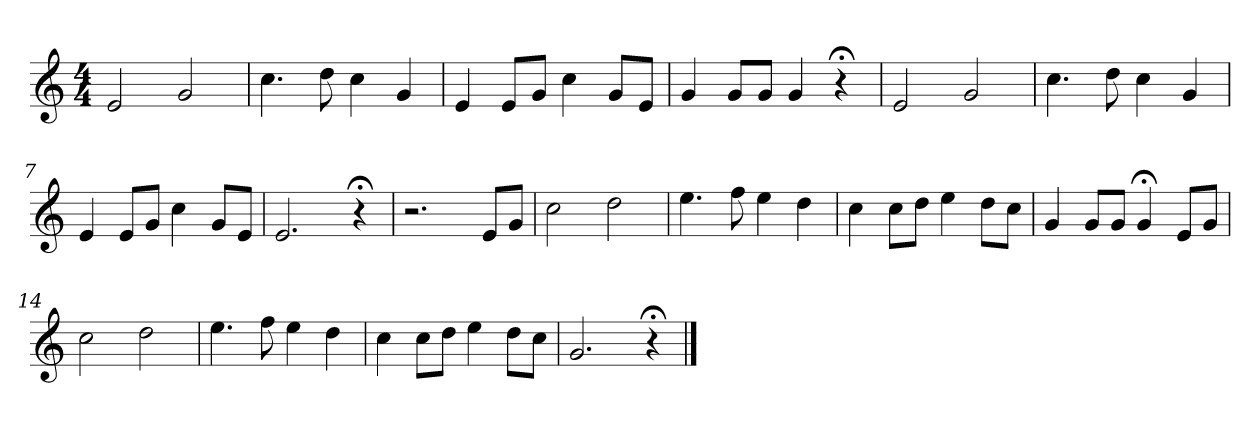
**kern
*part1
*staff1
*k[]
*C:
*M4/4
*MM120
=1
2e
2g
=2
4.cc
8dd
4cc
4g
=3
4e
8eL
8gJ
4cc
8gL
8eJ
=4
4g
8gL
8gJ
4g
4r;<
=5
2e
2g
=6
4.cc
8dd
4cc
4g
=7
4e
8eL
8gJ
4cc
8gL
8eJ
=8
2.e
4r;<
=9
2.r
8eL
8gJ
=10
2cc
2dd
=11
4.ee
8ff
4ee
4dd
=12
4cc
8ccL
8ddJ
4ee
8ddL
8ccJ
=13
4g
8gL
8gJ
4g;<
8eL
8gJ
=14
2cc
2dd
=15
4.ee
8ff
4ee
4dd
=16
4cc
8ccL
8ddJ
4ee
8ddL
8ccJ
=17
2.g
4r;<
==
*-
